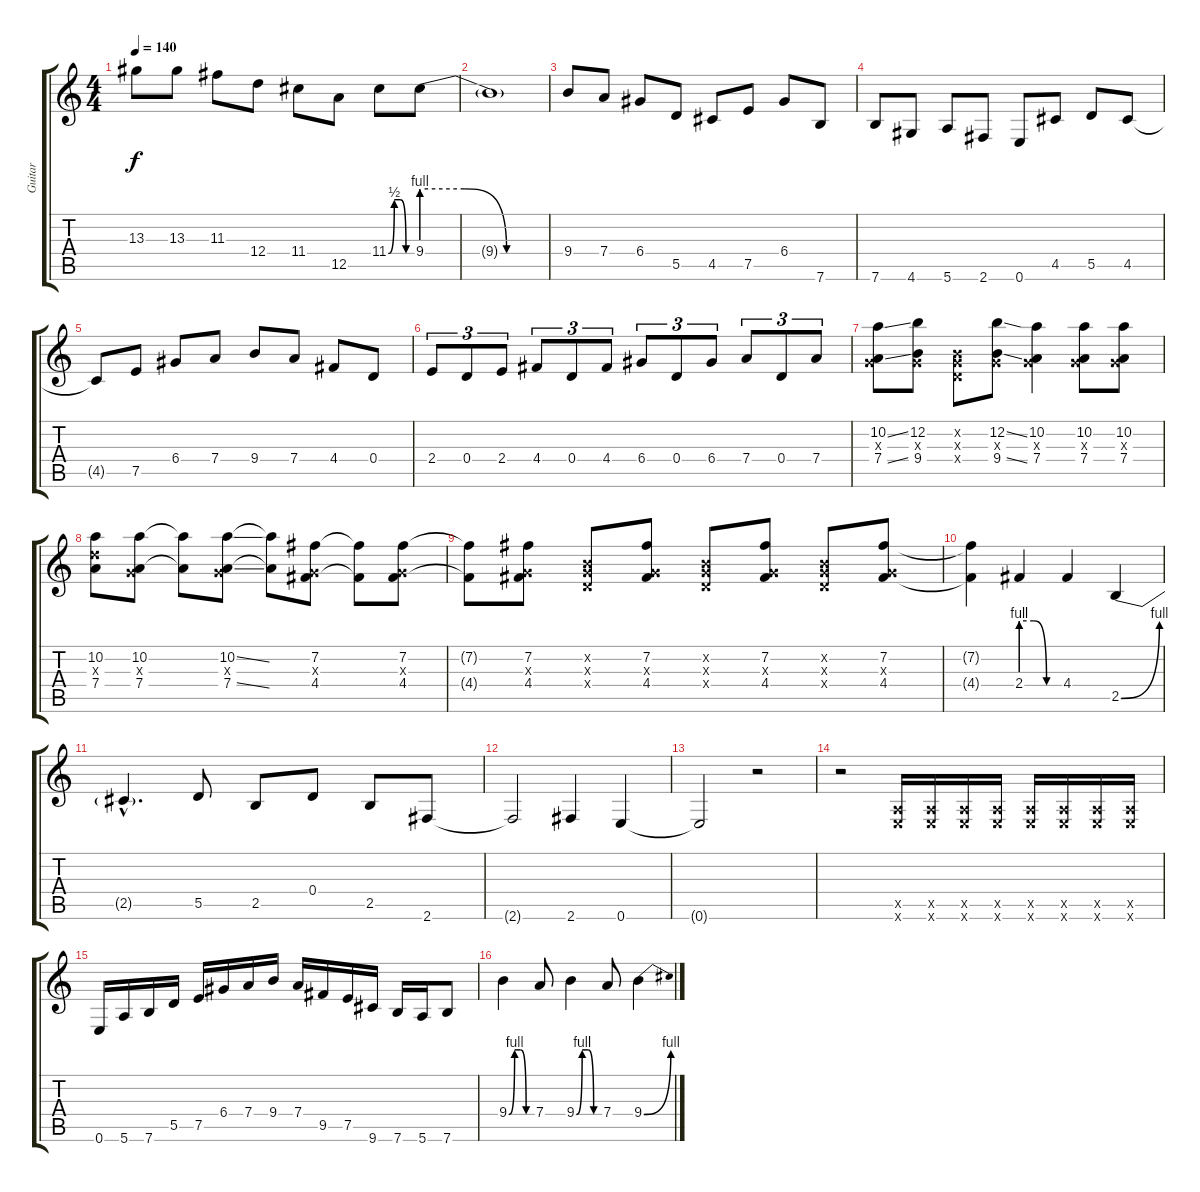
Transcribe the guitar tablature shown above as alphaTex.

\track ("Guitar" "Guitar") {instrument overdrivenguitar}
\staff {score tabs}
\tuning (E4 B3 G3 D3 A2 E2) {hide}
\ts (4 4)
\tempo 140
\clef g2
\ks c
13.3{t}.8{dy f} 13.3.8 11.3.8 12.4.8 11.4.8 12.5.8 11.4{be (custom 0 0 15 2 30 2 45 0 60 0)}.8 9.4{be (custom 0 4 20 4 40 0 60 0)}.8 |
9.4{t}.1 |
9.4.8 7.4.8 6.4.8 5.5.8 4.5.8 7.5.8 6.4.8 7.6.8 |
7.6.8 4.6.8 5.6.8 2.6.8 0.6.8 4.5.8 5.5.8 4.5.8 |
4.5{t}.8 7.5.8 6.4.8 7.4.8 9.4.8 7.4.8 4.4.8 0.4.8 |
2.4.8{tu (3 2)} 0.4.8{tu (3 2)} 2.4.8{tu (3 2)} 4.4.8{tu (3 2)} 0.4.8{tu (3 2)} 4.4.8{tu (3 2)} 6.4.8{tu (3 2)} 0.4.8{tu (3 2)} 6.4.8{tu (3 2)} 7.4.8{tu (3 2)} 0.4.8{tu (3 2)} 7.4.8{tu (3 2)} |
(10.2{ss} 0.3{x} 7.4{ss}).8 (12.2 0.3{x} 9.4).8 (0.2{x} 0.3{x} 0.4{x}).8 (12.2{ss} 0.3{x} 9.4{ss}).8 (10.2 0.3{x} 7.4).4 (10.2 0.3{x} 7.4).8 (10.2 0.3{x} 7.4).8 |
(10.2 7.3{x} 7.4).8 (10.2 0.3{x} 7.4).8 (10.2{t} 7.4{t}).8 (10.2{ss} 0.3{x} 7.4{ss}).8 (10.2{t} 7.4{t}).8 (7.2 0.3{x} 4.4).8 (7.2{t} 4.4{t}).8 (7.2 0.3{x} 4.4).8 |
(7.2{t} 4.4{t}).8 (7.2 0.3{x} 4.4).8 (0.2{x} 0.3{x} 0.4{x}).8 (7.2 0.3{x} 4.4).8 (0.2{x} 0.3{x} 0.4{x}).8 (7.2 0.3{x} 4.4).8 (0.2{x} 0.3{x} 0.4{x}).8 (7.2 0.3{x} 4.4).8 |
(7.2{t} 4.4{t}).4 2.4{be (custom 0 4 20 4 40 0 60 0)}.4 4.4.4 2.5{be (bend 0 0 60 4)}.4 |
2.5{hac t}.4{d} 5.5.8 2.5.8 0.4.8 2.5.8 2.6.8 |
2.6{t}.2 2.6.4 0.6.4 |
0.6{t}.2 r.2 |
r.2 (0.5{x} 0.6{x}).16 (0.5{x} 0.6{x}).16 (0.5{x} 0.6{x}).16 (0.5{x} 0.6{x}).16 (0.5{x} 0.6{x}).16 (0.5{x} 0.6{x}).16 (0.5{x} 0.6{x}).16 (0.5{x} 0.6{x}).16 |
0.6.16 5.6.16 7.6.16 5.5.16 7.5.16 6.4.16 7.4.16 9.4.16 7.4.16 9.5.16 7.5.16 9.6.16 7.6.16 5.6.16 7.6.8 |
9.4{be (custom 0 0 15 4 30 4 45 0 60 0)}.4 7.4.8 9.4{be (custom 0 0 15 4 30 4 45 0 60 0)}.4 7.4.8 9.4{be (bend 0 0 60 4)}.4
